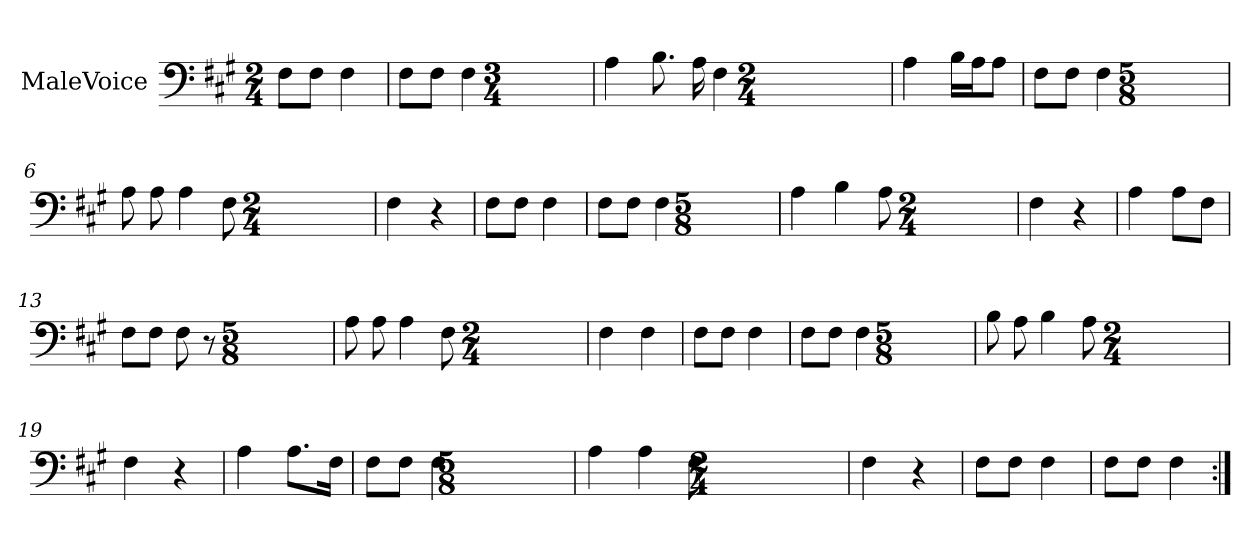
**kern
*part1
*staff1
*I"MaleVoice
*clefF4
*k[f#c#g#]
*M2/4
*MM96
=1
8F#\L
8F#\J
4F#
=2
8F#\L
8F#\J
4F#
*M3/4
=3
4A
8.B
16A
4F#
*M2/4
=4
4A
16B\LL
16A\J
8A\J
=5
8F#\L
8F#\J
4F#
*M5/8
=6
8A
8A
4A
8F#
*M2/4
=7
4F#
4r
=8
8F#\L
8F#\J
4F#
=9
8F#\L
8F#\J
4F#
*M5/8
=10
4A
4B
8A
*M2/4
=11
4F#
4r
=12
4A
8A\L
8F#\J
=13
8F#\L
8F#\J
8F#
8r
*M5/8
=14
8A
8A
4A
8F#
*M2/4
=15
4F#
4F#
=16
8F#\L
8F#\J
4F#
=17
8F#\L
8F#\J
4F#
*M5/8
=18
8B
8A
4B
8A
*M2/4
=19
4F#
4r
=20
4A
8.A\L
16F#\Jk
=21
8F#\L
8F#\J
4F#
*M5/8
=22
4A
4A
8F#
*M2/4
=23
4F#
4r
=24
8F#\L
8F#\J
4F#
=25
8F#\L
8F#\J
4F#
=:|!
*-
